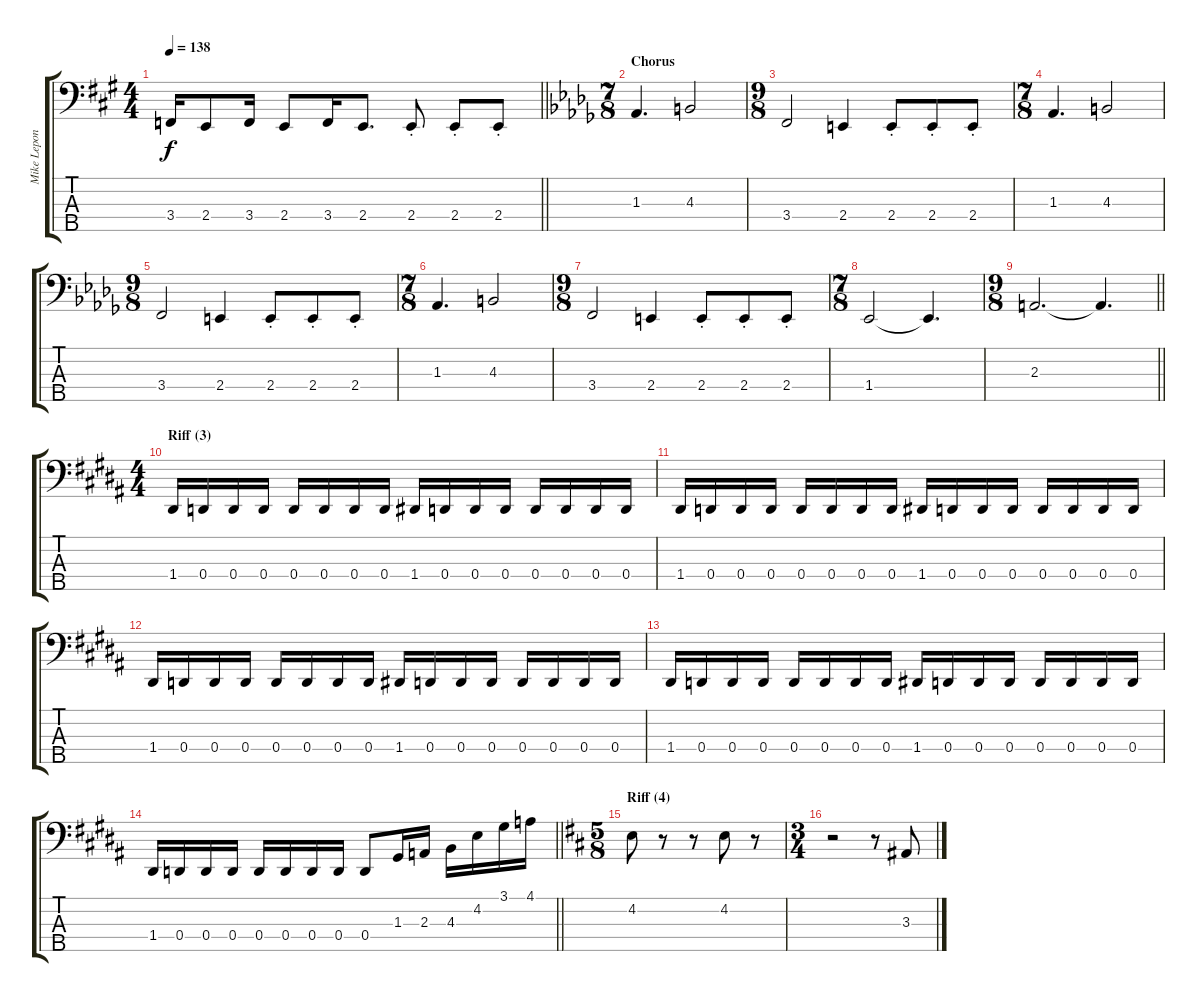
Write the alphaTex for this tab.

\track ("Mike Lepond (bass)" "Mike Lepon") {instrument electricbassfinger}
\staff {score tabs}
\tuning (F2 C2 G1 D1 A0) {hide}
\ts (4 4)
\tempo 138
\clef f4
\barLineRight lightlight
\ks f#minor
3.4.16{dy f} 2.4.8 3.4.16 2.4.8 3.4.16 2.4.8{d} 2.4{st}.8 2.4{st}.8 2.4{st}.8 |
\ts (7 8)
\section ("" "Chorus")
\ks bbminor
1.3.4{d} 4.3.2 |
\ts (9 8)
3.4.2 2.4.4 2.4{st}.8 2.4{st}.8 2.4{st}.8 |
\ts (7 8)
1.3.4{d} 4.3.2 |
\ts (9 8)
3.4.2 2.4.4 2.4{st}.8 2.4{st}.8 2.4{st}.8 |
\ts (7 8)
1.3.4{d} 4.3.2 |
\ts (9 8)
3.4.2 2.4.4 2.4{st}.8 2.4{st}.8 2.4{st}.8 |
\ts (7 8)
1.4.2 1.4{t}.4{d} |
\ts (9 8)
\barLineRight lightlight
2.3.2{d} 2.3{t}.4{d} |
\ts (4 4)
\section ("" "Riff (3)")
\ks g#minor
1.4.16 0.4.16 0.4.16 0.4.16 0.4.16 0.4.16 0.4.16 0.4.16 1.4.16 0.4.16 0.4.16 0.4.16 0.4.16 0.4.16 0.4.16 0.4.16 |
1.4.16 0.4.16 0.4.16 0.4.16 0.4.16 0.4.16 0.4.16 0.4.16 1.4.16 0.4.16 0.4.16 0.4.16 0.4.16 0.4.16 0.4.16 0.4.16 |
1.4.16 0.4.16 0.4.16 0.4.16 0.4.16 0.4.16 0.4.16 0.4.16 1.4.16 0.4.16 0.4.16 0.4.16 0.4.16 0.4.16 0.4.16 0.4.16 |
1.4.16 0.4.16 0.4.16 0.4.16 0.4.16 0.4.16 0.4.16 0.4.16 1.4.16 0.4.16 0.4.16 0.4.16 0.4.16 0.4.16 0.4.16 0.4.16 |
\barLineRight lightlight
1.4.16 0.4.16 0.4.16 0.4.16 0.4.16 0.4.16 0.4.16 0.4.16 0.4.8 1.3.16 2.3.16 4.3.16 4.2.16 3.1.16 4.1.16 |
\ts (5 8)
\section ("" "Riff (4)")
\ks bminor
4.2.8 r.8 r.8 4.2.8 r.8 |
\ts (3 4)
r.2 r.8 3.3.8
